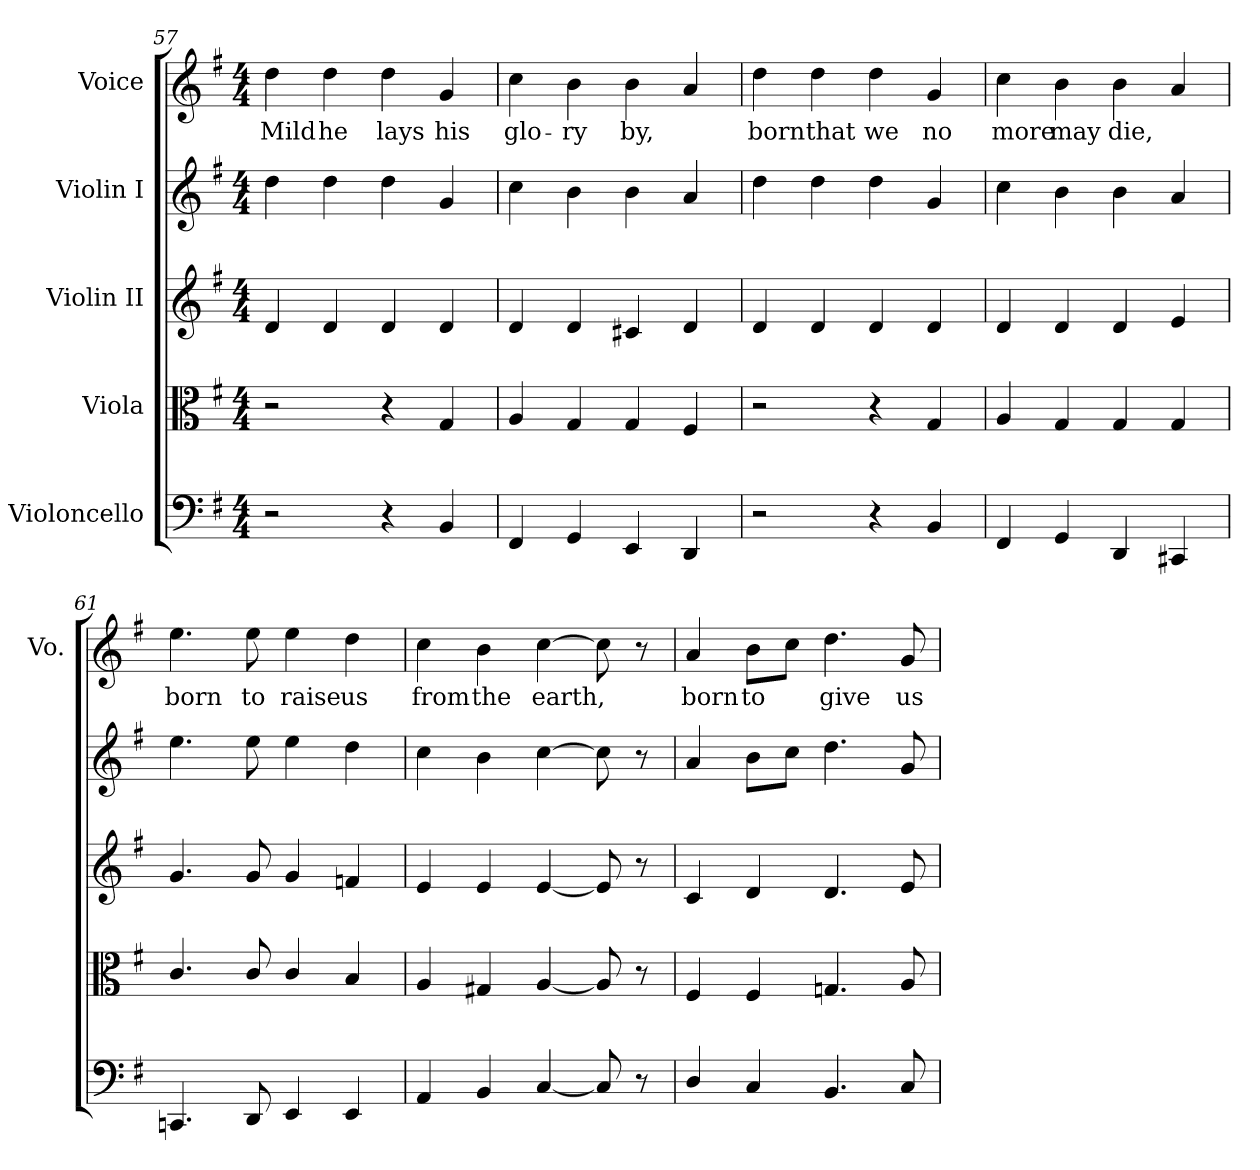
**kern	**kern	**kern	**kern	**kern	**text
*part5	*part4	*part3	*part2	*part1	*part1
*staff5	*staff4	*staff3	*staff2	*staff1	*staff1
*I"Violoncello	*I"Viola	*I"Violin II	*I"Violin I	*I"Voice	*
*	*	*	*	*I'Vo.	*
*clefF4	*clefC3	*clefG2	*clefG2	*clefG2	*
*k[f#]	*k[f#]	*k[f#]	*k[f#]	*k[f#]	*
*G:	*G:	*G:	*G:	*G:	*
*M4/4	*M4/4	*M4/4	*M4/4	*M4/4	*
=57	=57	=57	=57	=57	=57
!	!	!	!	!	!LO:LY:b
2r	2r	4d/	4dd\	4dd\	Mild
!	!	!	!	!	!LO:LY:b
.	.	4d/	4dd\	4dd\	he
!	!	!	!	!	!LO:LY:b
4r	4r	4d/	4dd\	4dd\	lays
!	!	!	!	!	!LO:LY:b
4BB/	4G/	4d/	4g/	4g/	his
=58	=58	=58	=58	=58	=58
!	!	!	!	!	!LO:LY:b
4FF#/	4A/	4d/	4cc\	4cc\	glo-
!	!	!	!	!	!LO:LY:b
4GG/	4G/	4d/	4b\	4b\	-ry
!	!	!	!	!	!LO:LY:b
4EE/	4G/	4c#X/	4b\	4b\	by,
4DD/	4F#/	4d/	4a/	4a/	.
=59	=59	=59	=59	=59	=59
!	!	!	!	!	!LO:LY:b
2r	2r	4d/	4dd\	4dd\	born
!	!	!	!	!	!LO:LY:b
.	.	4d/	4dd\	4dd\	that
!	!	!	!	!	!LO:LY:b
4r	4r	4d/	4dd\	4dd\	we
!	!	!	!	!	!LO:LY:b
4BB/	4G/	4d/	4g/	4g/	no
!!LO:LB:g=z
=60	=60	=60	=60	=60	=60
!	!	!	!	!	!LO:LY:b
4FF#/	4A/	4d/	4cc\	4cc\	more
!	!	!	!	!	!LO:LY:b
4GG/	4G/	4d/	4b\	4b\	may
!	!	!	!	!	!LO:LY:b
4DD/	4G/	4d/	4b\	4b\	die,
4CC#X/	4G/	4e/	4a/	4a/	.
=61	=61	=61	=61	=61	=61
!	!	!	!	!	!LO:LY:b
4.CCn/	4.c/	4.g/	4.ee\	4.ee\	born
!	!	!	!	!	!LO:LY:b
8DD/	8c/	8g/	8ee\	8ee\	to
!	!	!	!	!	!LO:LY:b
4EE/	4c/	4g/	4ee\	4ee\	raise
!	!	!	!	!	!LO:LY:b
4EE/	4B/	4fn/	4dd\	4dd\	us
=62	=62	=62	=62	=62	=62
!	!	!	!	!	!LO:LY:b
4AA/	4A/	4e/	4cc\	4cc\	from
!	!	!	!	!	!LO:LY:b
4BB/	4G#X/	4e/	4b\	4b\	the
!	!	!	!	!	!LO:LY:b
[<4C/	[<4A/	[<4e/	[>4cc\	[>4cc\	earth,
8C/]	8A/]	8e/]	8cc\]	8cc\]	.
8r	8r	8r	8r	8r	.
=63	=63	=63	=63	=63	=63
!	!	!	!	!	!LO:LY:b
4D/	4F#/	4c/	4a/	4a/	born
!	!	!	!	!	!LO:LY:b
4C/	4F#/	4d/	8b\L	8b\L	to
.	.	.	8cc\J	8cc\J	.
!	!	!	!	!	!LO:LY:b
4.BB/	4.Gn/	4.d/	4.dd\	4.dd\	give
!	!	!	!	!	!LO:LY:b
8C/	8A/	8e/	8g/	8g/	us
=	=	=	=	=	=
*-	*-	*-	*-	*-	*-
